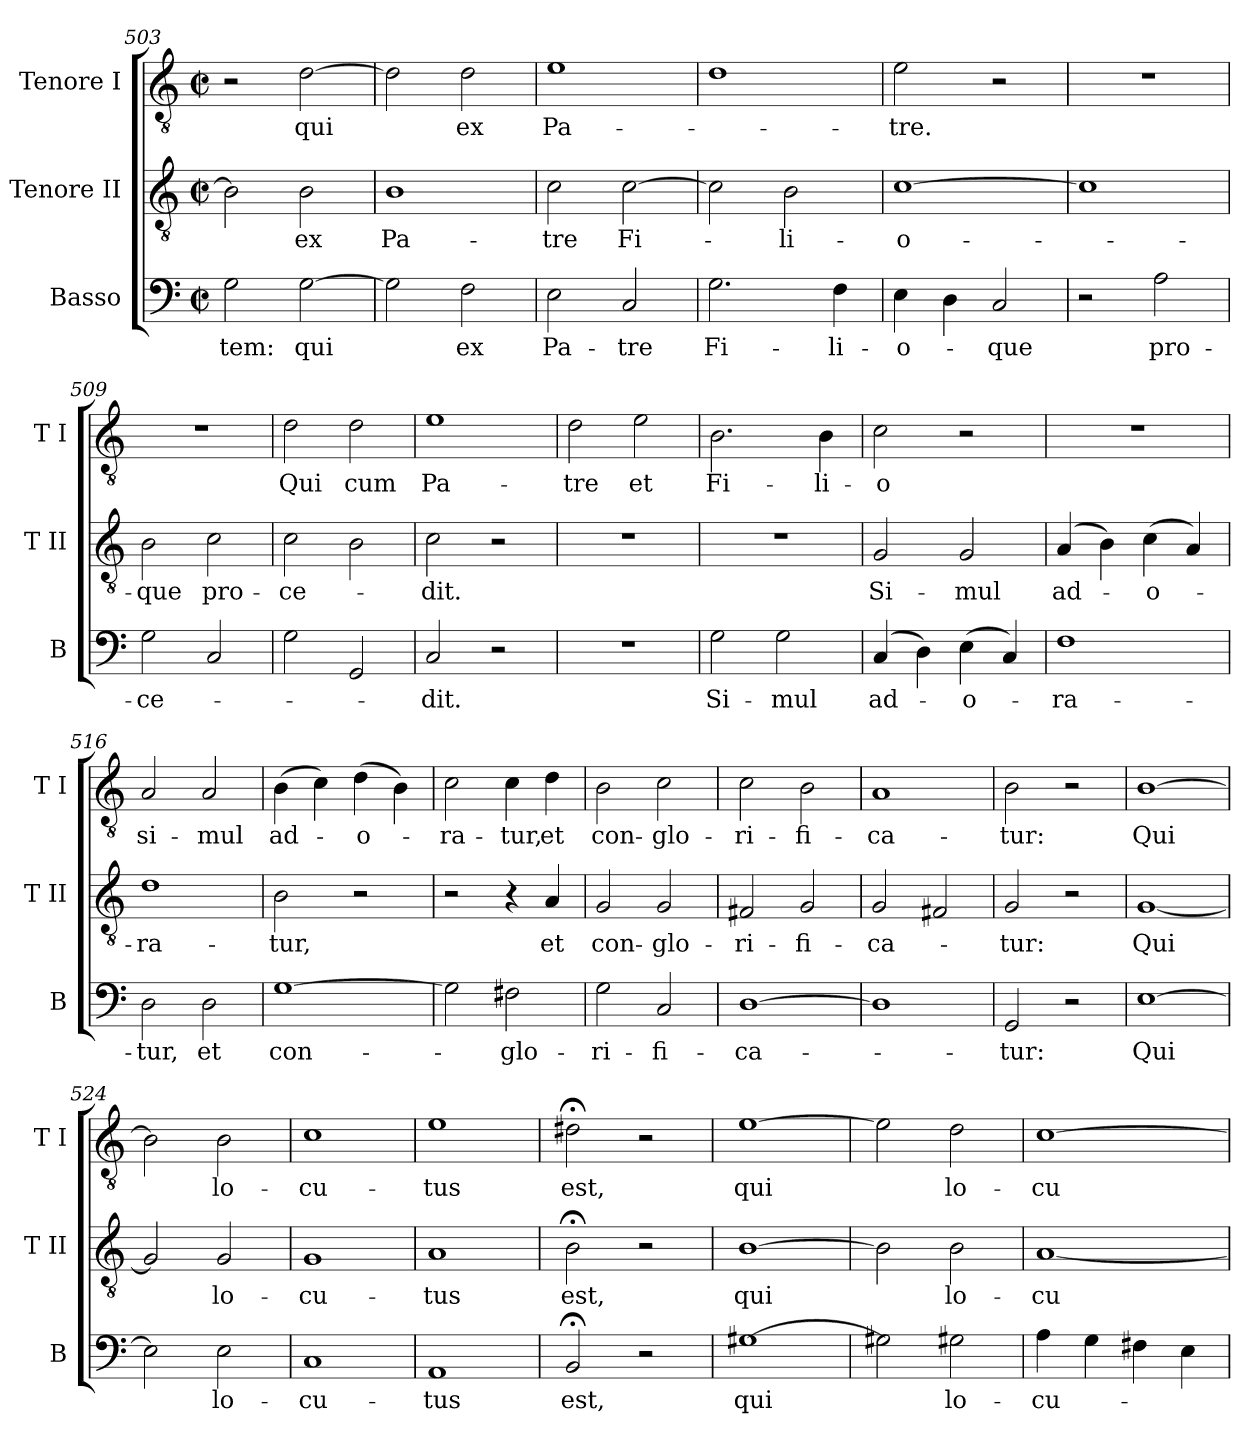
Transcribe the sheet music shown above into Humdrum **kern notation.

**kern	**text	**kern	**text	**kern	**text
*part3	*part3	*part2	*part2	*part1	*part1
*staff3	*staff3	*staff2	*staff2	*staff1	*staff1
*I"Basso	*	*I"Tenore II	*	*I"Tenore I	*
*I'B	*	*I'T II	*	*I'T I	*
*clefF4	*	*clefGv2	*	*clefGv2	*
*k[]	*	*k[]	*	*k[]	*
*C:	*	*C:	*	*C:	*
*M2/2	*	*M2/2	*	*M2/2	*
*met(c|)	*	*met(c|)	*	*met(c|)	*
=503	=503	=503	=503	=503	=503
2G\	-tem:	2B\]	.	2r	.
[2G\	qui	2B\	ex	[2d\	qui
=504	=504	=504	=504	=504	=504
2G\]	.	1B	Pa-	2d\]	.
2F\	ex	.	.	2d\	ex
=505	=505	=505	=505	=505	=505
2E\	Pa-	2c\	-tre	1e	Pa-
2C/	-tre	[2c\	Fi-	.	.
=506	=506	=506	=506	=506	=506
2.G\	Fi-	2c\]	.	1d	.
.	.	2B\	-li-	.	.
4F\	-li-	.	.	.	.
=507	=507	=507	=507	=507	=507
4E\	-o-	[1c	-o-	2e\	-tre.
4D\	.	.	.	.	.
2C/	-que	.	.	2r	.
!!LO:LB:g=z
=508	=508	=508	=508	=508	=508
2r	.	1c]	.	1r	.
2A\	pro-	.	.	.	.
=509	=509	=509	=509	=509	=509
2G\	-ce-	2B\	-que	1r	.
2C/	.	2c\	pro-	.	.
=510	=510	=510	=510	=510	=510
2G\	.	2c\	-ce-	2d\	Qui
2GG/	.	2B\	.	2d\	cum
=511	=511	=511	=511	=511	=511
2C/	-dit.	2c\	-dit.	1e	Pa-
2r	.	2r	.	.	.
=512	=512	=512	=512	=512	=512
1r	.	1r	.	2d\	-tre
.	.	.	.	2e\	et
=513	=513	=513	=513	=513	=513
2G\	Si-	1r	.	2.B\	Fi-
2G\	-mul	.	.	.	.
.	.	.	.	4B\	-li-
=514	=514	=514	=514	=514	=514
(4C/	ad-	2G/	Si-	2c\	-o
4D\)	.	.	.	.	.
(4E\	-o-	2G/	-mul	2r	.
4C/)	.	.	.	.	.
=515	=515	=515	=515	=515	=515
1F	-ra-	(4A/	ad-	1r	.
.	.	4B\)	.	.	.
.	.	(4c\	-o-	.	.
.	.	4A/)	.	.	.
!!LO:PB:g=z
=516	=516	=516	=516	=516	=516
2D\	-tur,	1d	-ra-	2A/	si-
2D\	et	.	.	2A/	-mul
=517	=517	=517	=517	=517	=517
[1G	con-	2B\	-tur,	(4B\	ad-
.	.	.	.	4c\)	.
.	.	2r	.	(4d\	-o-
.	.	.	.	4B\)	.
=518	=518	=518	=518	=518	=518
2G\]	.	2r	.	2c\	-ra-
2F#X\	-glo-	4r	.	4c\	-tur,
.	.	4A/	et	4d\	et
=519	=519	=519	=519	=519	=519
2G\	-ri-	2G/	con-	2B\	con-
2C/	-fi-	2G/	-glo-	2c\	-glo-
=520	=520	=520	=520	=520	=520
[1D	-ca-	2F#X/	-ri-	2c\	-ri-
.	.	2G/	-fi-	2B\	-fi-
=521	=521	=521	=521	=521	=521
1D]	.	2G/	-ca-	1A	-ca-
.	.	2F#X/	.	.	.
=522	=522	=522	=522	=522	=522
2GG/	-tur:	2G/	-tur:	2B\	-tur:
2r	.	2r	.	2r	.
=523	=523	=523	=523	=523	=523
[1E	Qui	[1G	Qui	[1B	Qui
!!LO:LB:g=z
=524	=524	=524	=524	=524	=524
2E\]	.	2G/]	.	2B\]	.
2E\	lo-	2G/	lo-	2B\	lo-
=525	=525	=525	=525	=525	=525
1C	-cu-	1G	-cu-	1c	-cu-
=526	=526	=526	=526	=526	=526
1AA	-tus	1A	-tus	1e	-tus
=527	=527	=527	=527	=527	=527
2BB;</	est,	2B;<\	est,	2d#X;<\	est,
2r	.	2r	.	2r	.
=528	=528	=528	=528	=528	=528
[1G#X	qui	[1B	qui	[1e	qui
=529	=529	=529	=529	=529	=529
2G#X\]	.	2B\]	.	2e\]	.
2G#X\	lo-	2B\	lo-	2d\	lo-
=530	=530	=530	=530	=530	=530
4A\	-cu-	[1A	-cu-	[1c	-cu-
4G\	.	.	.	.	.
4F#X\	.	.	.	.	.
4E\	.	.	.	.	.
=	=	=	=	=	=
*-	*-	*-	*-	*-	*-
